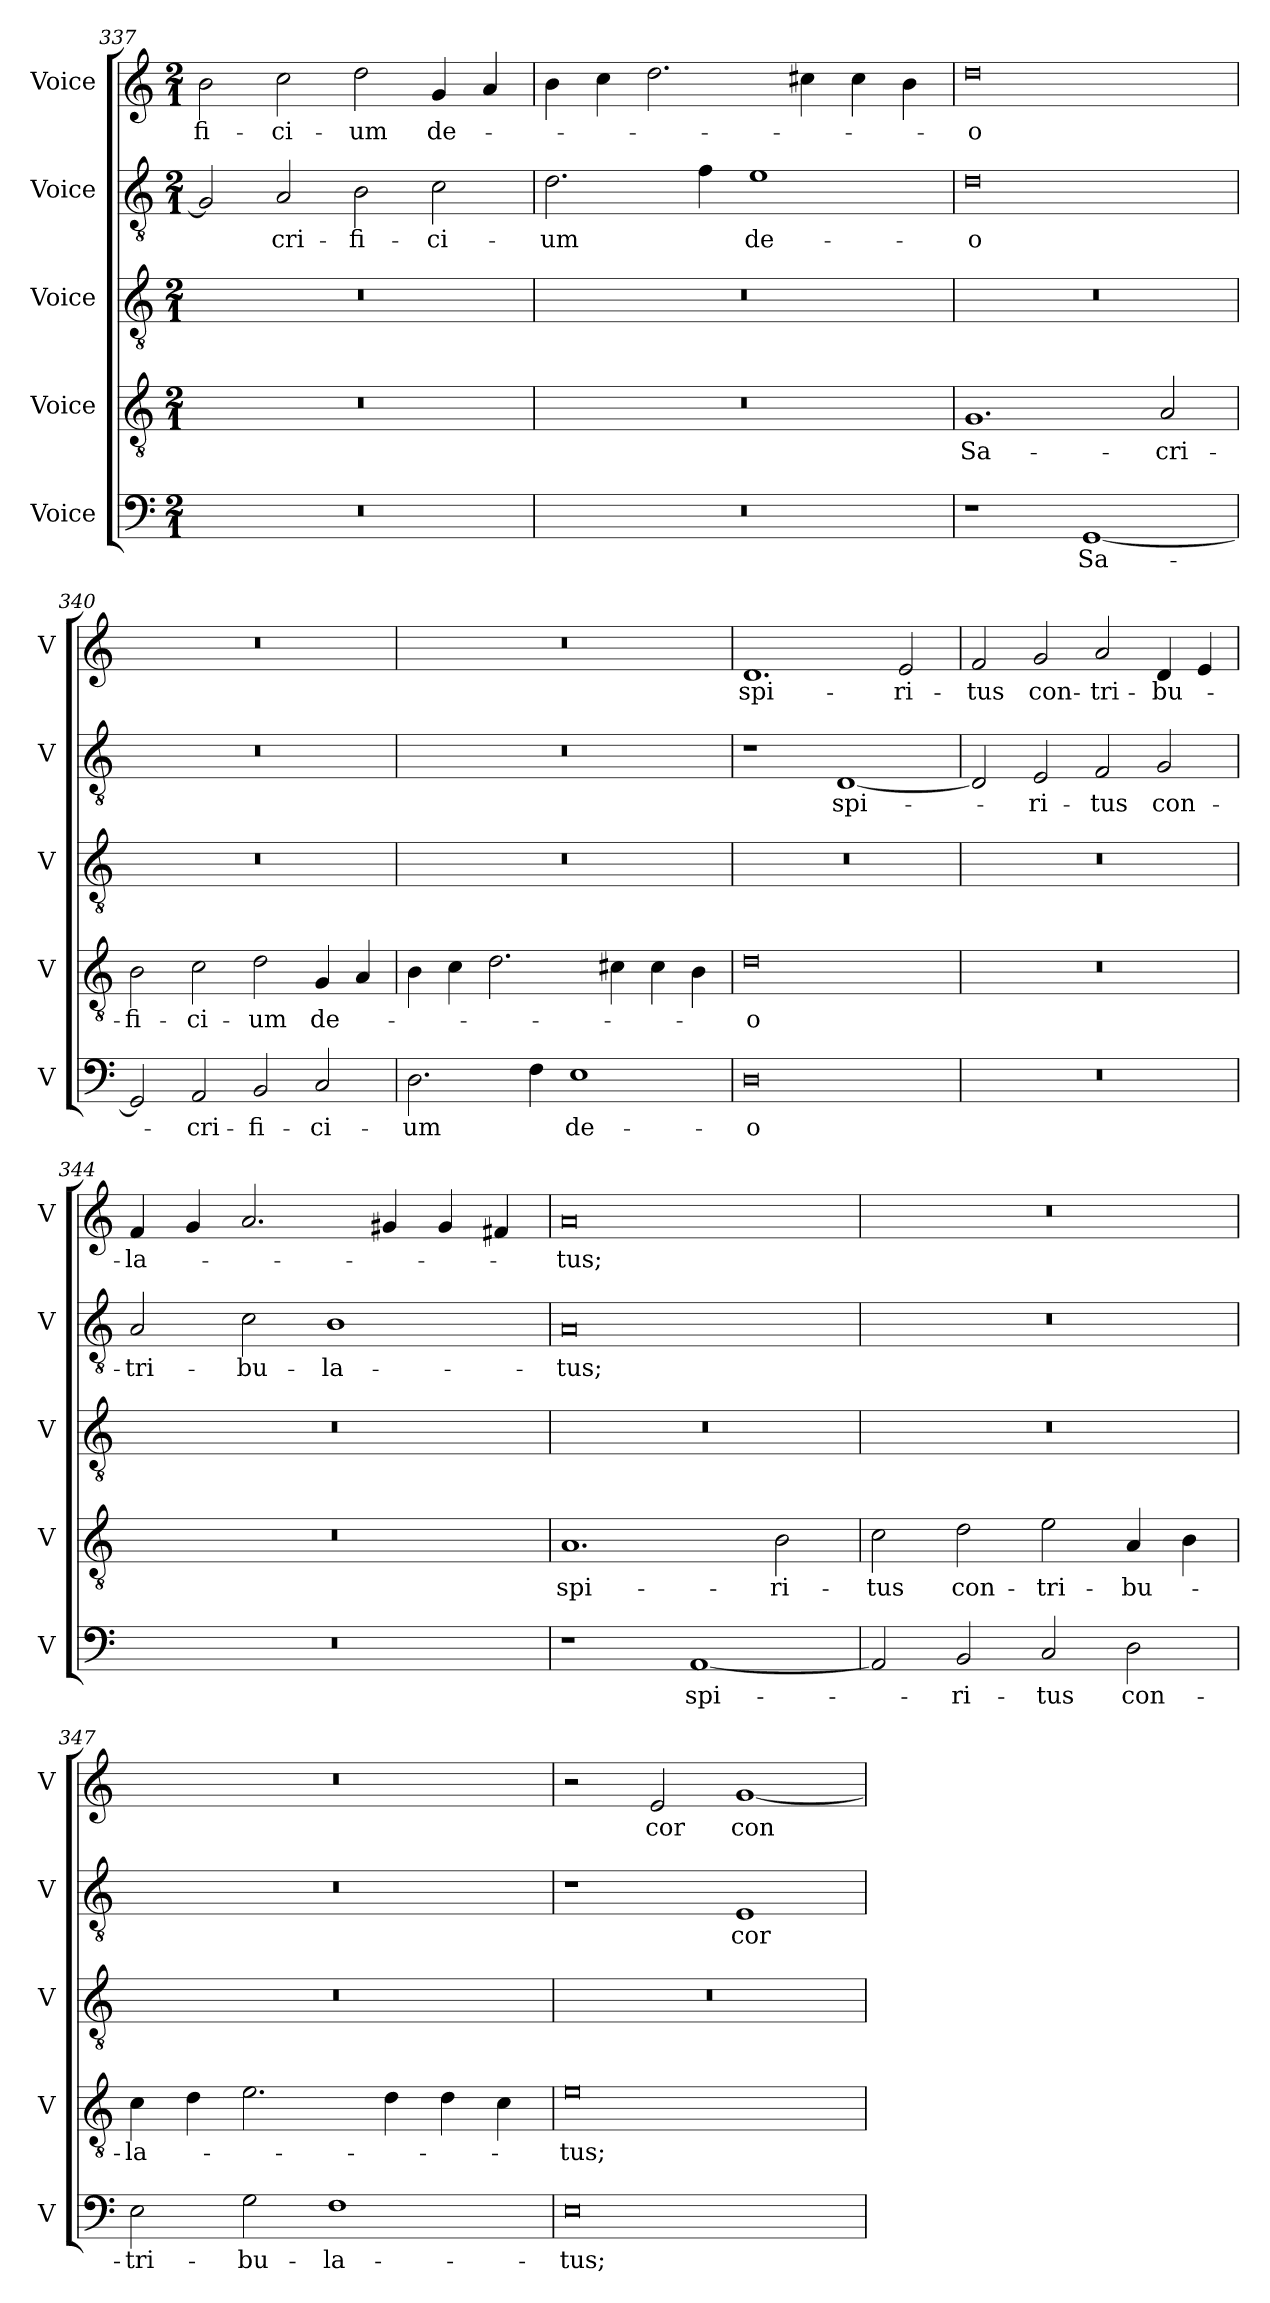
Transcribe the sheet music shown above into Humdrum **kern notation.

**kern	**text	**kern	**text	**kern	**kern	**text	**kern	**text
*part5	*part5	*part4	*part4	*part3	*part2	*part2	*part1	*part1
*staff5	*staff5	*staff4	*staff4	*staff3	*staff2	*staff2	*staff1	*staff1
*I"Voice	*	*I"Voice	*	*I"Voice	*I"Voice	*	*I"Voice	*
*I'V	*	*I'V	*	*I'V	*I'V	*	*I'V	*
*clefF4	*	*clefGv2	*	*clefGv2	*clefGv2	*	*clefG2	*
*k[]	*	*k[]	*	*k[]	*k[]	*	*k[]	*
*M2/1	*	*M2/1	*	*M2/1	*M2/1	*	*M2/1	*
=337	=337	=337	=337	=337	=337	=337	=337	=337
!	!	!	!	!	!	!	!	!LO:LY:b
0r	.	0r	.	0r	2G/]	.	2b\	-fi-
!	!	!	!	!	!	!LO:LY:b	!	!LO:LY:b
.	.	.	.	.	2A/	-cri-	2cc\	-ci-
!	!	!	!	!	!	!LO:LY:b	!	!LO:LY:b
.	.	.	.	.	2B\	-fi-	2dd\	-um
!	!	!	!	!	!	!LO:LY:b	!	!LO:LY:b
.	.	.	.	.	2c\	-ci-	4g/	de-
.	.	.	.	.	.	.	4a/	.
=338	=338	=338	=338	=338	=338	=338	=338	=338
!	!	!	!	!	!	!LO:LY:b	!	!
0r	.	0r	.	0r	2.d\	-um	4b\	.
.	.	.	.	.	.	.	4cc\	.
.	.	.	.	.	.	.	2.dd\	.
.	.	.	.	.	4f\	.	.	.
!	!	!	!	!	!	!LO:LY:b	!	!
.	.	.	.	.	1e	de-	.	.
.	.	.	.	.	.	.	4cc#X\	.
.	.	.	.	.	.	.	4cc#\	.
.	.	.	.	.	.	.	4b\	.
!!LO:PB:g=z
=339	=339	=339	=339	=339	=339	=339	=339	=339
!	!	!	!LO:LY:b	!	!	!LO:LY:b	!	!LO:LY:b
1r	.	1.G	Sa-	0r	0d	-o	0dd	-o
!	!LO:LY:b	!	!	!	!	!	!	!
[1GG	Sa-	.	.	.	.	.	.	.
!	!	!	!LO:LY:b	!	!	!	!	!
.	.	2A/	-cri-	.	.	.	.	.
=340	=340	=340	=340	=340	=340	=340	=340	=340
!	!	!	!LO:LY:b	!	!	!	!	!
2GG/]	.	2B\	-fi-	0r	0r	.	0r	.
!	!LO:LY:b	!	!LO:LY:b	!	!	!	!	!
2AA/	-cri-	2c\	-ci-	.	.	.	.	.
!	!LO:LY:b	!	!LO:LY:b	!	!	!	!	!
2BB/	-fi-	2d\	-um	.	.	.	.	.
!	!LO:LY:b	!	!LO:LY:b	!	!	!	!	!
2C/	-ci-	4G/	de-	.	.	.	.	.
.	.	4A/	.	.	.	.	.	.
=341	=341	=341	=341	=341	=341	=341	=341	=341
!	!LO:LY:b	!	!	!	!	!	!	!
2.D\	-um	4B\	.	0r	0r	.	0r	.
.	.	4c\	.	.	.	.	.	.
.	.	2.d\	.	.	.	.	.	.
4F\	.	.	.	.	.	.	.	.
!	!LO:LY:b	!	!	!	!	!	!	!
1E	de-	.	.	.	.	.	.	.
.	.	4c#X\	.	.	.	.	.	.
.	.	4c#\	.	.	.	.	.	.
.	.	4B\	.	.	.	.	.	.
=342	=342	=342	=342	=342	=342	=342	=342	=342
!	!LO:LY:b	!	!LO:LY:b	!	!	!	!	!LO:LY:b
0D	-o	0d	-o	0r	1r	.	1.d	spi-
!	!	!	!	!	!	!LO:LY:b	!	!
.	.	.	.	.	[1D	spi-	.	.
!	!	!	!	!	!	!	!	!LO:LY:b
.	.	.	.	.	.	.	2e/	-ri-
!!LO:LB:g=z
=343	=343	=343	=343	=343	=343	=343	=343	=343
!	!	!	!	!	!	!	!	!LO:LY:b
0r	.	0r	.	0r	2D/]	.	2f/	-tus
!	!	!	!	!	!	!LO:LY:b	!	!LO:LY:b
.	.	.	.	.	2E/	-ri-	2g/	con-
!	!	!	!	!	!	!LO:LY:b	!	!LO:LY:b
.	.	.	.	.	2F/	-tus	2a/	-tri-
!	!	!	!	!	!	!LO:LY:b	!	!LO:LY:b
.	.	.	.	.	2G/	con-	4d/	-bu-
.	.	.	.	.	.	.	4e/	.
=344	=344	=344	=344	=344	=344	=344	=344	=344
!	!	!	!	!	!	!LO:LY:b	!	!LO:LY:b
0r	.	0r	.	0r	2A/	-tri-	4f/	-la-
.	.	.	.	.	.	.	4g/	.
!	!	!	!	!	!	!LO:LY:b	!	!
.	.	.	.	.	2c\	-bu-	2.a/	.
!	!	!	!	!	!	!LO:LY:b	!	!
.	.	.	.	.	1B	-la-	.	.
.	.	.	.	.	.	.	4g#X/	.
.	.	.	.	.	.	.	4g#/	.
.	.	.	.	.	.	.	4f#X/	.
=345	=345	=345	=345	=345	=345	=345	=345	=345
!	!	!	!LO:LY:b	!	!	!LO:LY:b	!	!LO:LY:b
1r	.	1.A	spi-	0r	0A	-tus;	0a	-tus;
!	!LO:LY:b	!	!	!	!	!	!	!
[1AA	spi-	.	.	.	.	.	.	.
!	!	!	!LO:LY:b	!	!	!	!	!
.	.	2B\	-ri-	.	.	.	.	.
=346	=346	=346	=346	=346	=346	=346	=346	=346
!	!	!	!LO:LY:b	!	!	!	!	!
2AA/]	.	2c\	-tus	0r	0r	.	0r	.
!	!LO:LY:b	!	!LO:LY:b	!	!	!	!	!
2BB/	-ri-	2d\	con-	.	.	.	.	.
!	!LO:LY:b	!	!LO:LY:b	!	!	!	!	!
2C/	-tus	2e\	-tri-	.	.	.	.	.
!	!LO:LY:b	!	!LO:LY:b	!	!	!	!	!
2D\	con-	4A/	-bu-	.	.	.	.	.
.	.	4B\	.	.	.	.	.	.
!!LO:PB:g=z
=347	=347	=347	=347	=347	=347	=347	=347	=347
!	!LO:LY:b	!	!LO:LY:b	!	!	!	!	!
2E\	-tri-	4c\	-la-	0r	0r	.	0r	.
.	.	4d\	.	.	.	.	.	.
!	!LO:LY:b	!	!	!	!	!	!	!
2G\	-bu-	2.e\	.	.	.	.	.	.
!	!LO:LY:b	!	!	!	!	!	!	!
1F	-la-	.	.	.	.	.	.	.
.	.	4d\	.	.	.	.	.	.
.	.	4d\	.	.	.	.	.	.
.	.	4c\	.	.	.	.	.	.
=348	=348	=348	=348	=348	=348	=348	=348	=348
!	!LO:LY:b	!	!LO:LY:b	!	!	!	!	!
0E	-tus;	0e	-tus;	0r	1r	.	2r	.
!	!	!	!	!	!	!	!	!LO:LY:b
.	.	.	.	.	.	.	2e/	cor
!	!	!	!	!	!	!LO:LY:b	!	!LO:LY:b
.	.	.	.	.	1E	cor	[1g	con-
=	=	=	=	=	=	=	=	=
*-	*-	*-	*-	*-	*-	*-	*-	*-
